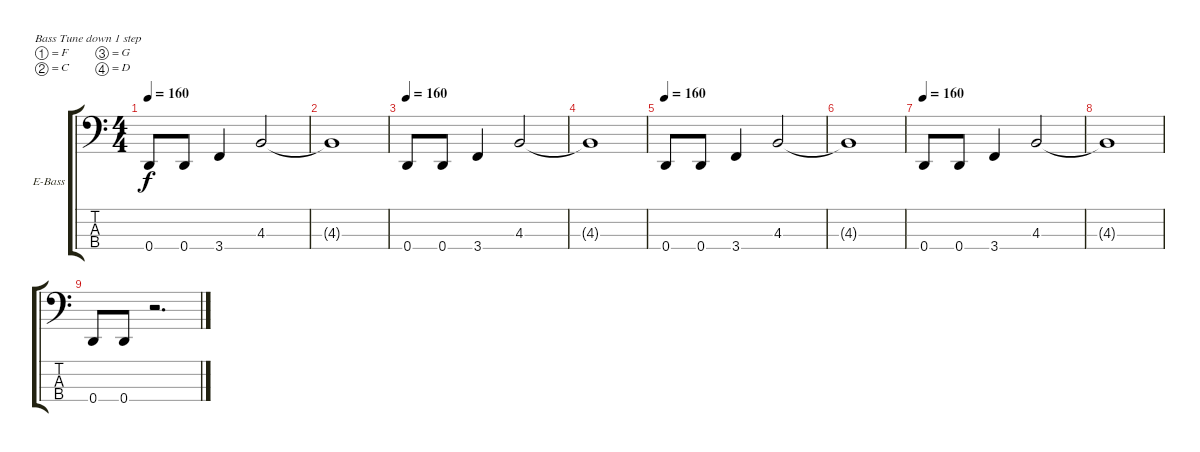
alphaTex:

\bracketExtendMode groupsimilarinstruments
\firstSystemTrackNameOrientation horizontal
\otherSystemsTrackNameOrientation horizontal
\track ("Terry Butler" "E-Bass") {instrument slapbass2}
\staff {score tabs}
\tuning (F2 C2 G1 D1)
\ts (4 4)
\tempo 160
\clef f4
\ks c
0.4.8{dy f} 0.4.8 3.4.4 4.3.2 |
4.3{t}.1 |
\tempo 160
0.4.8 0.4.8 3.4.4 4.3.2 |
4.3{t}.1 |
\tempo 160
0.4.8 0.4.8 3.4.4 4.3.2 |
4.3{t}.1 |
\tempo 160
0.4.8 0.4.8 3.4.4 4.3.2 |
4.3{t}.1 |
0.4.8 0.4.8 r.2{d}
